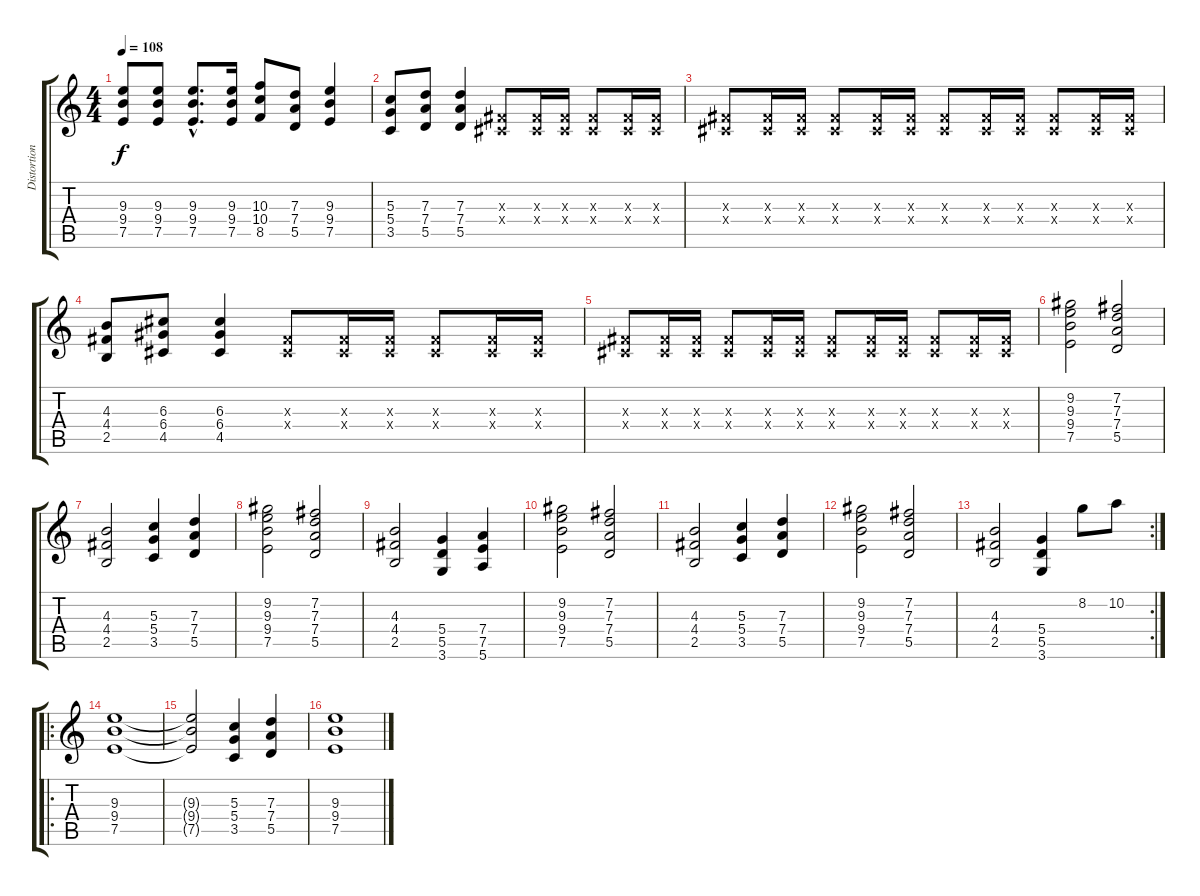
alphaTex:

\track ("Distortion Guitar 2" "Distortion") {instrument distortionguitar}
\staff {score tabs}
\tuning (E4 B3 G3 D3 A2 E2) {hide}
\ts (4 4)
\tempo 108
\clef g2
\ks c
(9.3 9.4 7.5).8{dy f} (9.3 9.4 7.5).8 (9.3{hac} 9.4{hac} 7.5{hac}).8{d} (9.3 9.4 7.5).16 (10.3 10.4 8.5).8 (7.3 7.4 5.5).8 (9.3 9.4 7.5).4 |
(5.3 5.4 3.5).8 (7.3 7.4 5.5).8 (7.3 7.4 5.5).4 (-1.3{x} -1.4{x}).8 (-1.3{x} -1.4{x}).16 (-1.3{x} -1.4{x}).16 (-1.3{x} -1.4{x}).8 (-1.3{x} -1.4{x}).16 (-1.3{x} -1.4{x}).16 |
(-1.3{x} -1.4{x}).8 (-1.3{x} -1.4{x}).16 (-1.3{x} -1.4{x}).16 (-1.3{x} -1.4{x}).8 (-1.3{x} -1.4{x}).16 (-1.3{x} -1.4{x}).16 (-1.3{x} -1.4{x}).8 (-1.3{x} -1.4{x}).16 (-1.3{x} -1.4{x}).16 (-1.3{x} -1.4{x}).8 (-1.3{x} -1.4{x}).16 (-1.3{x} -1.4{x}).16 |
(4.3 4.4 2.5).8 (6.3 6.4 4.5).8 (6.3 6.4 4.5).4 (-1.3{x} -1.4{x}).8 (-1.3{x} -1.4{x}).16 (-1.3{x} -1.4{x}).16 (-1.3{x} -1.4{x}).8 (-1.3{x} -1.4{x}).16 (-1.3{x} -1.4{x}).16 |
(-1.3{x} -1.4{x}).8 (-1.3{x} -1.4{x}).16 (-1.3{x} -1.4{x}).16 (-1.3{x} -1.4{x}).8 (-1.3{x} -1.4{x}).16 (-1.3{x} -1.4{x}).16 (-1.3{x} -1.4{x}).8 (-1.3{x} -1.4{x}).16 (-1.3{x} -1.4{x}).16 (-1.3{x} -1.4{x}).8 (-1.3{x} -1.4{x}).16 (-1.3{x} -1.4{x}).16 |
(9.2 9.3 9.4 7.5).2 (7.2 7.3 7.4 5.5).2 |
(4.3 4.4 2.5).2 (5.3 5.4 3.5).4 (7.3 7.4 5.5).4 |
(9.2 9.3 9.4 7.5).2 (7.2 7.3 7.4 5.5).2 |
(4.3 4.4 2.5).2 (5.4 5.5 3.6).4 (7.4 7.5 5.6).4 |
(9.2 9.3 9.4 7.5).2 (7.2 7.3 7.4 5.5).2 |
(4.3 4.4 2.5).2 (5.3 5.4 3.5).4 (7.3 7.4 5.5).4 |
(9.2 9.3 9.4 7.5).2 (7.2 7.3 7.4 5.5).2 |
\rc 2
(4.3 4.4 2.5).2 (5.4 5.5 3.6).4 8.2.8 10.2.8 |
\ro
(9.3 9.4 7.5).1 |
(9.3{t} 9.4{t} 7.5{t}).2 (5.3 5.4 3.5).4 (7.3 7.4 5.5).4 |
(9.3 9.4 7.5).1
